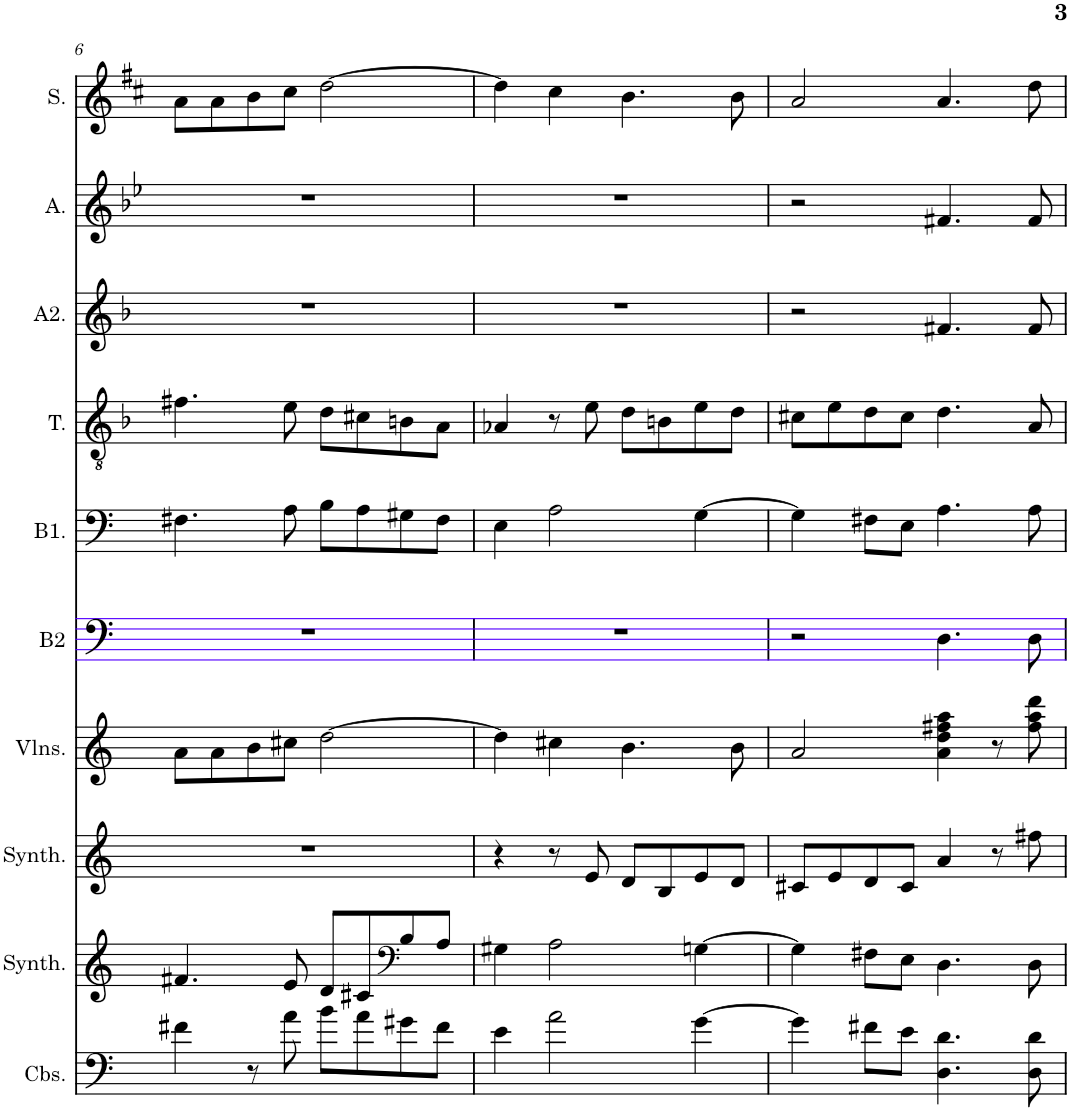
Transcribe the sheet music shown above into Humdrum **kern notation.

**kern	**kern	**kern	**kern	**kern	**kern	**kern	**kern	**kern	**kern
*part10	*part9	*part8	*part7	*part6	*part5	*part4	*part3	*part2	*part1
*staff10	*staff9	*staff8	*staff7	*staff6	*staff5	*staff4	*staff3	*staff2	*staff1
*I"Contrebasses, D'Bass/Strings, etc	*I"Synthétiseur d'instruments à cordes, Synth strings, etc	*I"Synthétiseur d'instruments à cordes, Synth strings 2	*I"Violons, 1st violins	*I"Basse2	*I"Basse1	*I"Ténor	*I"Alto2	*I"Alto	*I"Soprano
*I'Cbs.	*I'Synth.	*I'Synth.	*I'Vlns.	*I'B2	*I'B1.	*I'T.	*I'A2.	*I'A.	*I'S.
!!LO:PB:g=z
*clefF4	*clefG2	*clefG2	*clefG2	*clefF4	*clefF4	*clefGv2	*clefG2	*clefG2	*clefG2
*Trd7c12	*	*	*	*	*	*	*	*	*
*k[]	*k[]	*k[]	*k[]	*k[]	*k[]	*k[b-]	*k[b-]	*k[b-e-]	*k[f#c#]
*M4/4	*M4/4	*M4/4	*M4/4	*M4/4	*M4/4	*M4/4	*M4/4	*M4/4	*M4/4
=6	=6	=6	=6	=6	=6	=6	=6	=6	=6
4f#X\	4.f#X/	1r	8a\L	1r	4.F#X\	4.f#X\	1r	1r	8a\L
.	.	.	8a\	.	.	.	.	.	8a\
8r	.	.	8b\	.	.	.	.	.	8b\
8a\	8e/	.	8cc#X\J	.	8A\	8e\	.	.	8cc#\J
8b\L	8d/L	.	[2dd\	.	8B\L	8d\L	.	.	[2dd\
8a\	8c#X/	.	.	.	8A\	8c#X\	.	.	.
*	*clefF4	*	*	*	*	*	*	*	*
8g#X\	8B/	.	.	.	8G#X\	8Bn\	.	.	.
8f#\J	8A/J	.	.	.	8F#\J	8A\J	.	.	.
=7	=7	=7	=7	=7	=7	=7	=7	=7	=7
4e\	4G#X\	4r	4dd\]	1r	4E\	4A-X/	1r	1r	4dd\]
2a\	2A\	8r	4cc#X\	.	2A\	8r	.	.	4cc#\
.	.	8e/	.	.	.	8e\	.	.	.
.	.	8d/L	4.b\	.	.	8d\L	.	.	4.b\
.	.	8B/	.	.	.	8Bn\	.	.	.
[4g\	[4Gn\	8e/	.	.	[4G\	8e\	.	.	.
.	.	8d/J	8b\	.	.	8d\J	.	.	8b\
=8	=8	=8	=8	=8	=8	=8	=8	=8	=8
4g\]	4G\]	8c#X/L	2a/	2r	4G\]	8c#X\L	2r	2r	2a/
.	.	8e/	.	.	.	8e\	.	.	.
8f#X\L	8F#X\L	8d/	.	.	8F#X\L	8d\	.	.	.
8e\J	8E\J	8c#/J	.	.	8E\J	8c#\J	.	.	.
4.D\ 4.d\	4.D\	4a/	4a\ 4dd\ 4ff#X\ 4aa\	4.D\	4.A\	4.d\	4.f#X/	4.f#X/	4.a/
.	.	8r	8r	.	.	.	.	.	.
8D\ 8d\	8D\	8ff#X\	8ff#\ 8aa\ 8ddd\	8D\	8A\	8A/	8f#/	8f#/	8dd\
=	=	=	=	=	=	=	=	=	=
*-	*-	*-	*-	*-	*-	*-	*-	*-	*-
